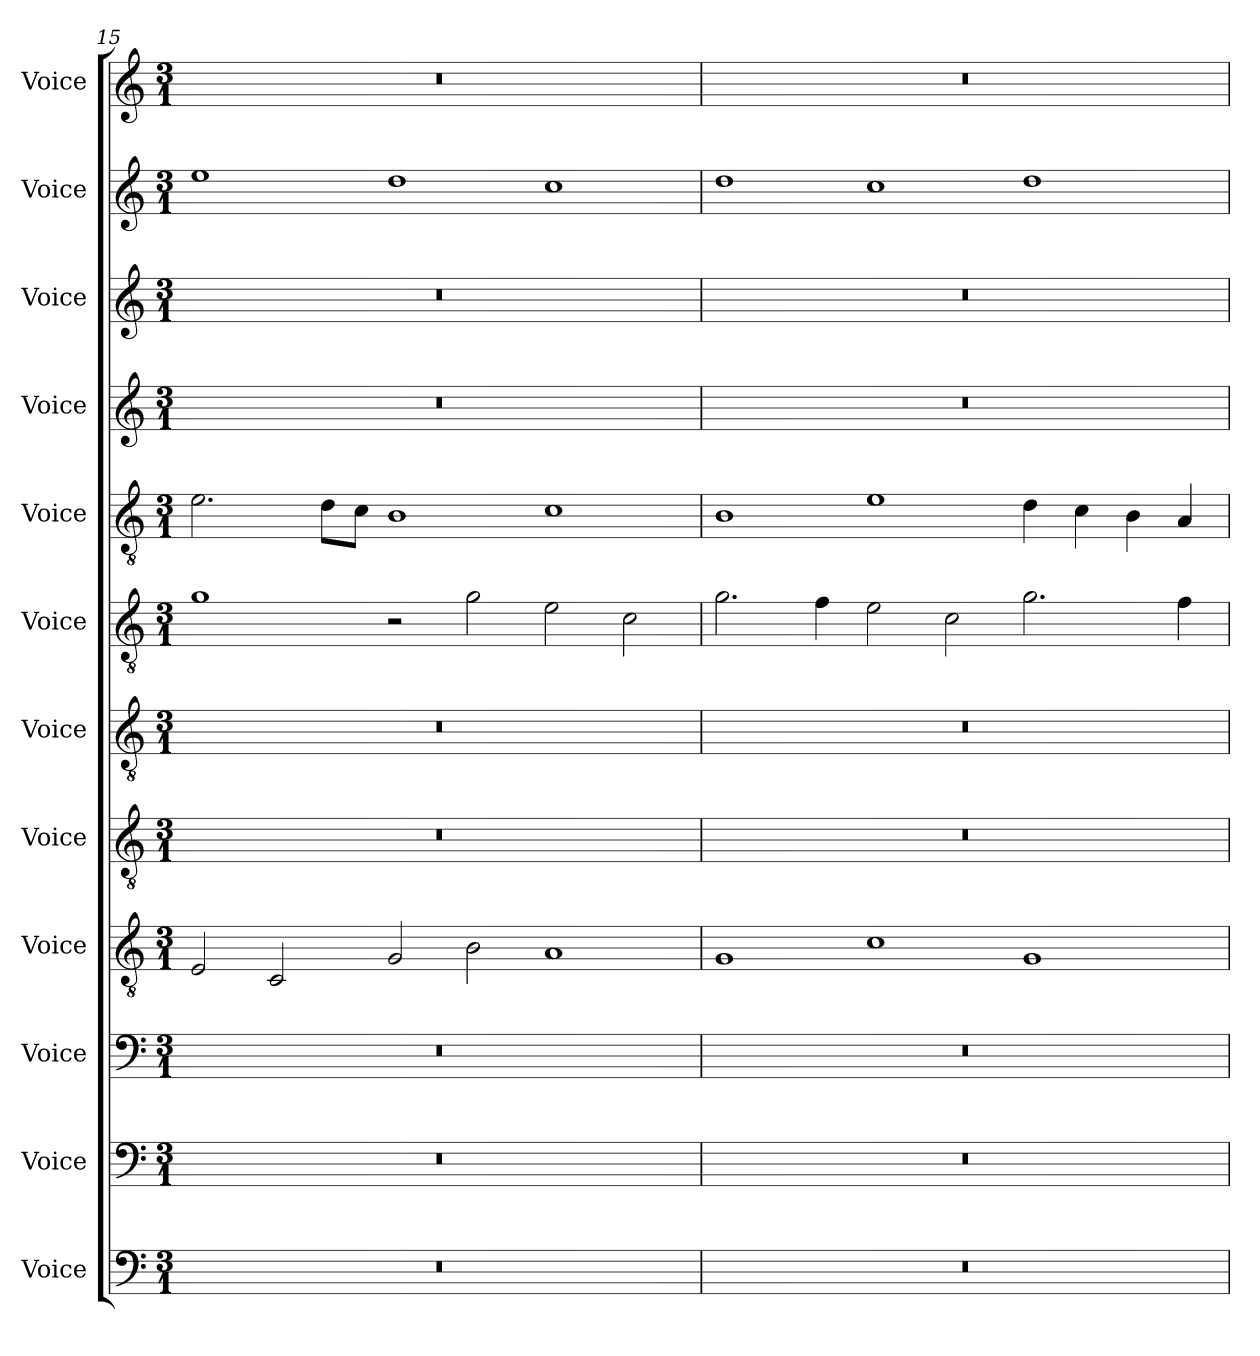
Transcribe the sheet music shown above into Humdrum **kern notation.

**kern	**kern	**kern	**kern	**kern	**kern	**kern	**kern	**kern	**kern	**kern	**kern
*part12	*part11	*part10	*part9	*part8	*part7	*part6	*part5	*part4	*part3	*part2	*part1
*staff12	*staff11	*staff10	*staff9	*staff8	*staff7	*staff6	*staff5	*staff4	*staff3	*staff2	*staff1
*I"Voice	*I"Voice	*I"Voice	*I"Voice	*I"Voice	*I"Voice	*I"Voice	*I"Voice	*I"Voice	*I"Voice	*I"Voice	*I"Voice
*I'V	*I'V	*I'V	*I'V	*I'V	*I'V	*I'V	*I'V	*I'V	*I'V	*I'V	*I'V
!!LO:PB:g=z
*clefF4	*clefF4	*clefF4	*clefGv2	*clefGv2	*clefGv2	*clefGv2	*clefGv2	*clefG2	*clefG2	*clefG2	*clefG2
*k[]	*k[]	*k[]	*k[]	*k[]	*k[]	*k[]	*k[]	*k[]	*k[]	*k[]	*k[]
*M3/1	*M3/1	*M3/1	*M3/1	*M3/1	*M3/1	*M3/1	*M3/1	*M3/1	*M3/1	*M3/1	*M3/1
=15	=15	=15	=15	=15	=15	=15	=15	=15	=15	=15	=15
0.r	0.r	0.r	2E/	0.r	0.r	1g	2.e\	0.r	0.r	1ee	0.r
.	.	.	2C/	.	.	.	.	.	.	.	.
.	.	.	.	.	.	.	8d\L	.	.	.	.
.	.	.	.	.	.	.	8c\J	.	.	.	.
.	.	.	2G/	.	.	2r	1B	.	.	1dd	.
.	.	.	2B\	.	.	2g\	.	.	.	.	.
.	.	.	1A	.	.	2e\	1c	.	.	1cc	.
.	.	.	.	.	.	2c\	.	.	.	.	.
=16	=16	=16	=16	=16	=16	=16	=16	=16	=16	=16	=16
0.r	0.r	0.r	1G	0.r	0.r	2.g\	1B	0.r	0.r	1dd	0.r
.	.	.	.	.	.	4f\	.	.	.	.	.
.	.	.	1c	.	.	2e\	1e	.	.	1cc	.
.	.	.	.	.	.	2c\	.	.	.	.	.
.	.	.	1G	.	.	2.g\	4d\	.	.	1dd	.
.	.	.	.	.	.	.	4c\	.	.	.	.
.	.	.	.	.	.	.	4B\	.	.	.	.
.	.	.	.	.	.	4f\	4A/	.	.	.	.
=	=	=	=	=	=	=	=	=	=	=	=
*-	*-	*-	*-	*-	*-	*-	*-	*-	*-	*-	*-
